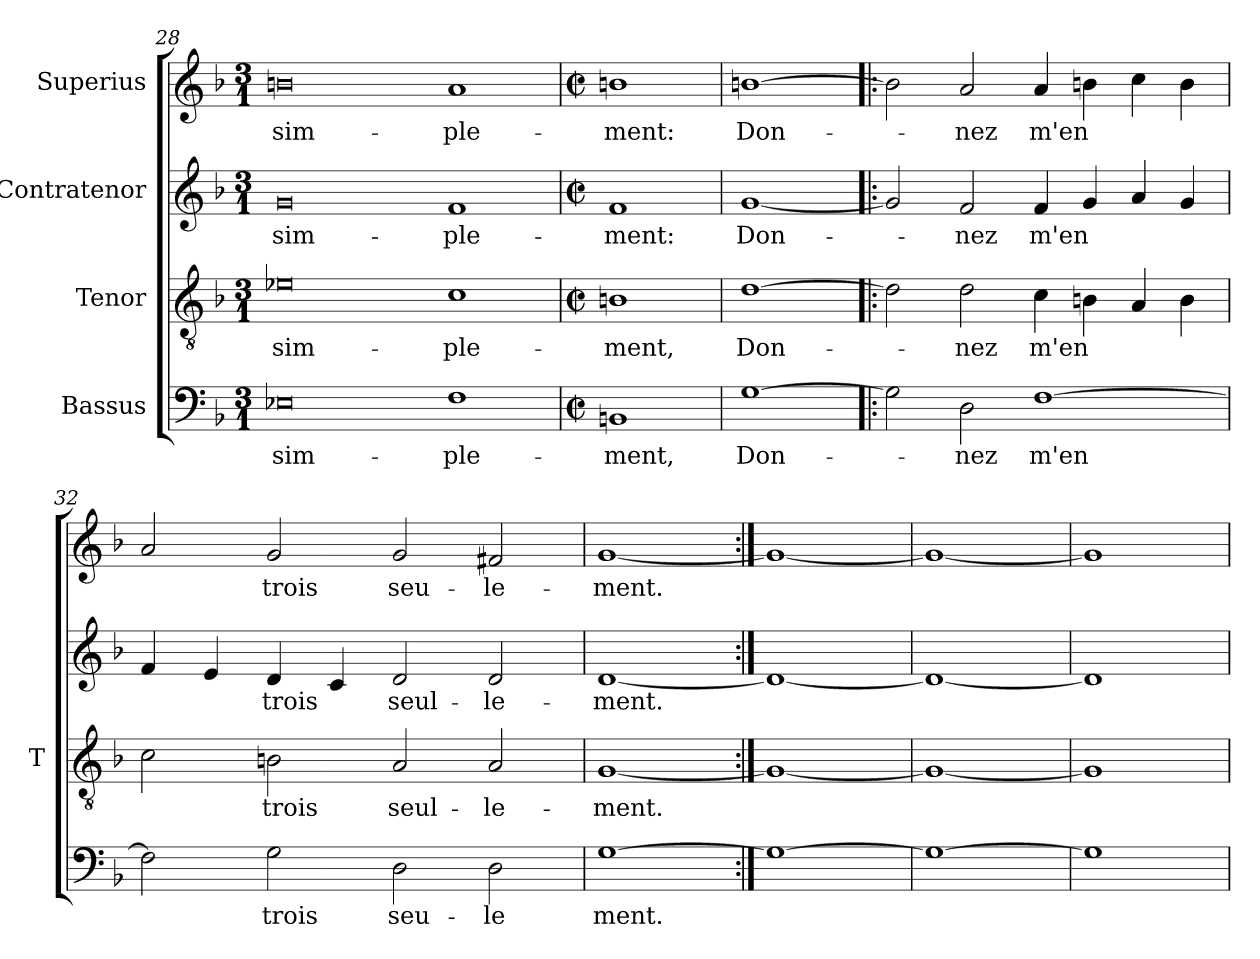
**kern	**text	**kern	**text	**kern	**text	**kern	**text
*part4	*part4	*part3	*part3	*part2	*part2	*part1	*part1
*staff4	*staff4	*staff3	*staff3	*staff2	*staff2	*staff1	*staff1
*I"Bassus	*	*I"Tenor	*	*I"Contratenor	*	*I"Superius	*
*	*	*I'T	*	*	*	*	*
*clefF4	*	*clefGv2	*	*clefG2	*	*clefG2	*
*k[b-]	*	*k[b-]	*	*k[b-]	*	*k[b-]	*
*F:	*	*F:	*	*F:	*	*F:	*
*M3/1	*	*M3/1	*	*M3/1	*	*M3/1	*
=28	=28	=28	=28	=28	=28	=28	=28
0E-X	sim-	0e-X	sim-	0g	sim-	0b	sim-
1F	ple-	1c	ple-	1f	ple-	1a	ple-
=29	=29	=29	=29	=29	=29	=29	=29
*M2/2	*	*M2/2	*	*M2/2	*	*M2/2	*
*met(c|)	*	*met(c|)	*	*met(c|)	*	*met(c|)	*
1BB	-ment,	1B	-ment,	1f	-ment:	1b	-ment:
=30	=30	=30	=30	=30	=30	=30	=30
[1G	Don-	[1d	Don-	[1g	Don-	[1b	Don-
!!LO:PB:g=z
=31!|:	=31!|:	=31!|:	=31!|:	=31!|:	=31!|:	=31!|:	=31!|:
2G]	.	2d]	.	2g]	.	2b]	.
2D	-nez	2d	-nez	2f	-nez	2a	-nez
[1F	-m'en	4c	-m'en	4f	-m'en	4a	-m'en
.	.	4B	.	4g	.	4b	.
.	.	4A	.	4a	.	4cc	.
.	.	4B	.	4g	.	4b	.
=32	=32	=32	=32	=32	=32	=32	=32
2F]	.	2c	.	4f	.	2a	.
.	.	.	.	4e	.	.	.
2G	-trois	2B	-trois	4d	-trois	2g	-trois
.	.	.	.	4c	.	.	.
2D	seu-	2A	seul-	2d	seul-	2g	seu-
2D	-le	2A	le-	2d	le-	2f#X	le-
=33	=33	=33	=33	=33	=33	=33	=33
[1G	-ment.	[1G	-ment.	[1d	-ment.	[1g	-ment.
=34:|!	=34:|!	=34:|!	=34:|!	=34:|!	=34:|!	=34:|!	=34:|!
1G_	.	1G_	.	1d_	.	1g_	.
=35	=35	=35	=35	=35	=35	=35	=35
1G_	.	1G_	.	1d_	.	1g_	.
=36	=36	=36	=36	=36	=36	=36	=36
1G]	.	1G]	.	1d]	.	1g]	.
=	=	=	=	=	=	=	=
*-	*-	*-	*-	*-	*-	*-	*-
